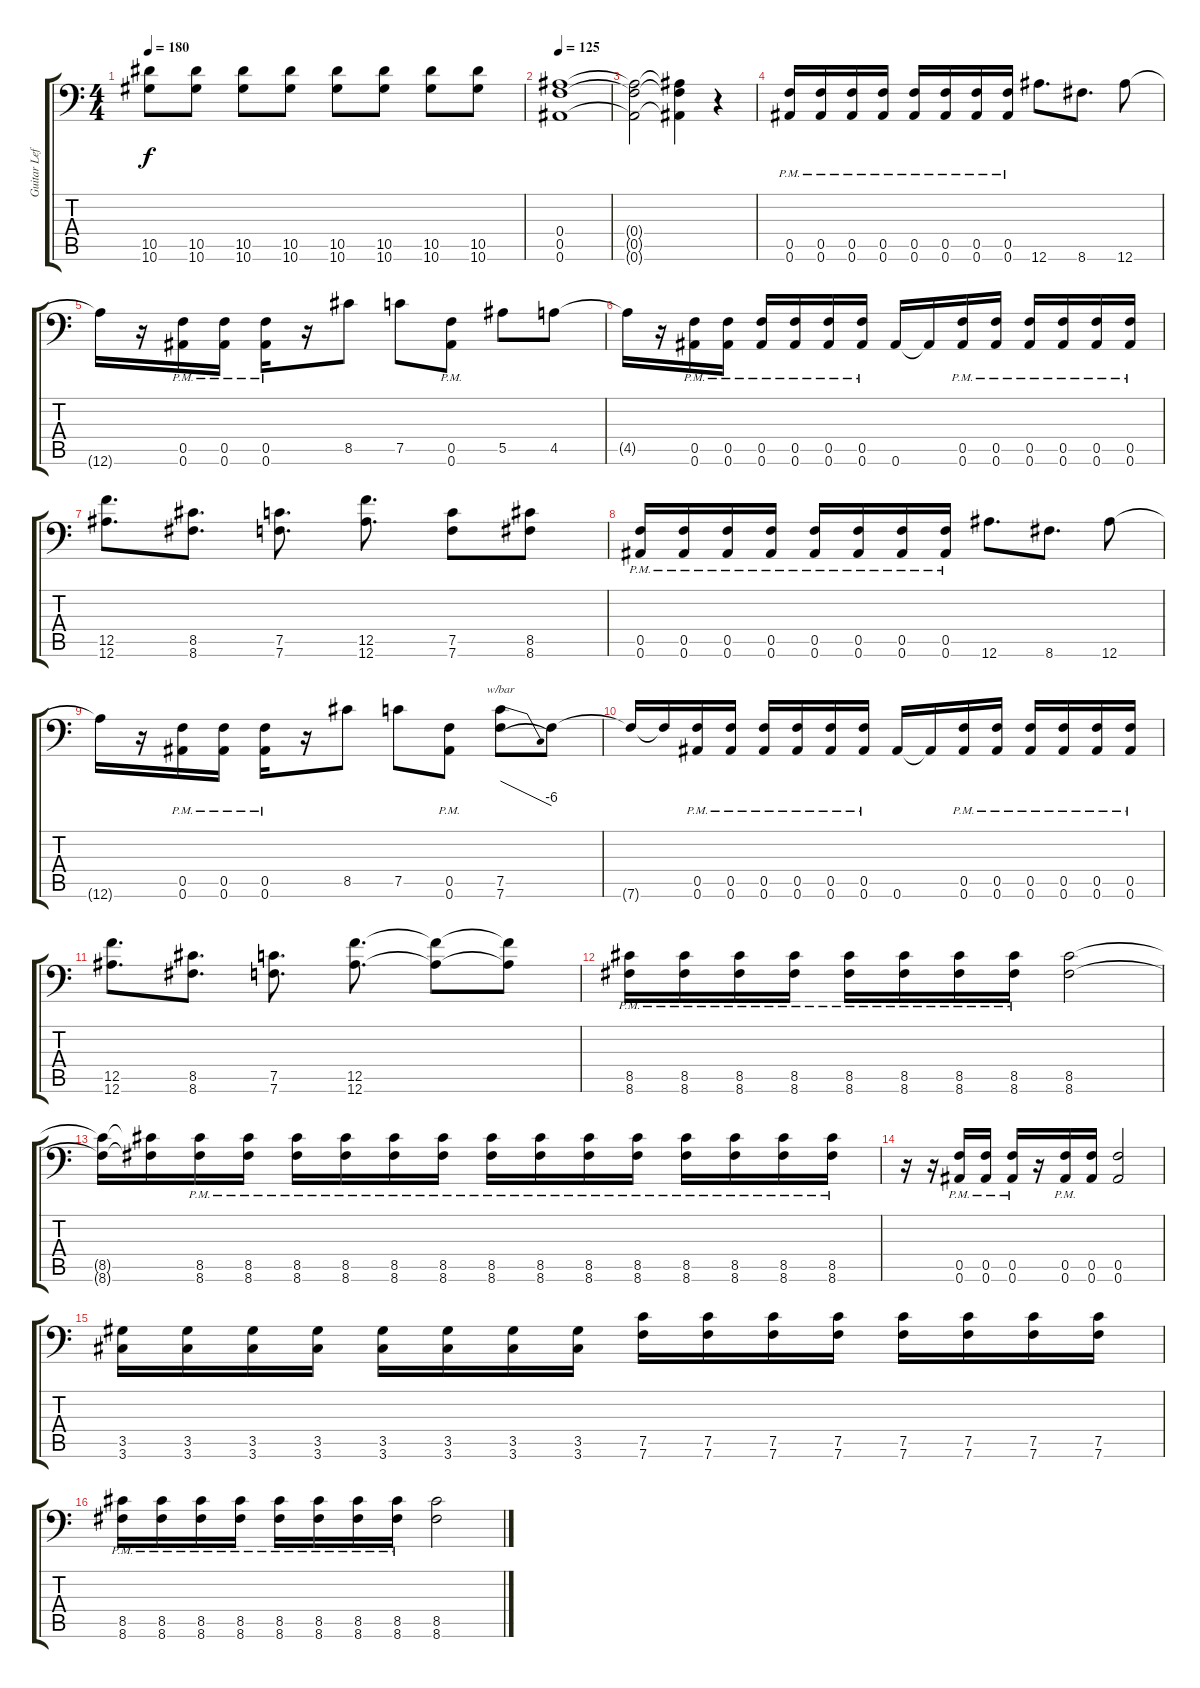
\track ("Guitar Left" "Guitar Lef") {instrument distortionguitar}
\staff {score tabs}
\tuning (C4 G3 Eb3 Bb2 F2 Bb1) {hide}
\ts (4 4)
\tempo 180
\clef f4
\ks c
(10.5 10.6).8{dy f} (10.5 10.6).8 (10.5 10.6).8 (10.5 10.6).8 (10.5 10.6).8 (10.5 10.6).8 (10.5 10.6).8 (10.5 10.6).8 |
\tempo 125
(0.4 0.5 0.6).1 |
(0.4{t} 0.5{t} 0.6{t}).2 (0.4{t} 0.5{t} 0.6{t}).4 r.4 |
(0.5{pm} 0.6{pm}).16 (0.5{pm} 0.6{pm}).16 (0.5{pm} 0.6{pm}).16 (0.5{pm} 0.6{pm}).16 (0.5{pm} 0.6{pm}).16 (0.5{pm} 0.6{pm}).16 (0.5{pm} 0.6{pm}).16 (0.5{pm} 0.6{pm}).16 12.6.8{d} 8.6.8{d} 12.6.8 |
12.6{t}.16 r.16 (0.5{pm} 0.6).16 (0.5{pm} 0.6).16 (0.5{pm} 0.6).16 r.16 8.5.8 7.5.8 (0.5{pm} 0.6).8 5.5.8 4.5.8 |
4.5{t}.16 r.16 (0.5{pm} 0.6{pm}).16 (0.5{pm} 0.6{pm}).16 (0.5{pm} 0.6{pm}).16 (0.5{pm} 0.6{pm}).16 (0.5{pm} 0.6{pm}).16 (0.5{pm} 0.6{pm}).16 0.6.16 0.6{t}.16 (0.5{pm} 0.6{pm}).16 (0.5{pm} 0.6{pm}).16 (0.5{pm} 0.6{pm}).16 (0.5{pm} 0.6{pm}).16 (0.5{pm} 0.6{pm}).16 (0.5{pm} 0.6{pm}).16 |
(12.5 12.6).8{d} (8.5 8.6).8{d} (7.5 7.6).8{d} (12.5 12.6).8{d} (7.5 7.6).8 (8.5 8.6).8 |
(0.5{pm} 0.6{pm}).16 (0.5{pm} 0.6{pm}).16 (0.5{pm} 0.6{pm}).16 (0.5{pm} 0.6{pm}).16 (0.5{pm} 0.6{pm}).16 (0.5{pm} 0.6{pm}).16 (0.5{pm} 0.6{pm}).16 (0.5{pm} 0.6{pm}).16 12.6.8{d} 8.6.8{d} 12.6.8 |
12.6{t}.16 r.16 (0.5{pm} 0.6).16 (0.5{pm} 0.6).16 (0.5{pm} 0.6).16 r.16 8.5.8 7.5.8 (0.5{pm} 0.6).8 (7.5 7.6).8{tbe (dive default 0 0 60 -24)} 7.6{t}.8 |
7.6{t}.16 7.6{t}.16 (0.5{pm} 0.6{pm}).16 (0.5{pm} 0.6{pm}).16 (0.5{pm} 0.6{pm}).16 (0.5{pm} 0.6{pm}).16 (0.5{pm} 0.6{pm}).16 (0.5{pm} 0.6{pm}).16 0.6.16 0.6{t}.16 (0.5{pm} 0.6{pm}).16 (0.5{pm} 0.6{pm}).16 (0.5{pm} 0.6{pm}).16 (0.5{pm} 0.6{pm}).16 (0.5{pm} 0.6{pm}).16 (0.5{pm} 0.6{pm}).16 |
(12.5 12.6).8{d} (8.5 8.6).8{d} (7.5 7.6).8{d} (12.5 12.6).8{d} (12.5{t} 12.6{t}).8 (12.5{t} 12.6{t}).8 |
(8.5{pm} 8.6{pm}).16 (8.5{pm} 8.6{pm}).16 (8.5{pm} 8.6{pm}).16 (8.5{pm} 8.6{pm}).16 (8.5{pm} 8.6{pm}).16 (8.5{pm} 8.6{pm}).16 (8.5{pm} 8.6{pm}).16 (8.5{pm} 8.6{pm}).16 (8.5 8.6).2 |
(8.5{t} 8.6{t}).16 (8.5{t} 8.6{t}).16 (8.5{pm} 8.6).16 (8.5{pm} 8.6).16 (8.5{pm} 8.6{pm}).16 (8.5{pm} 8.6{pm}).16 (8.5{pm} 8.6{pm}).16 (8.5{pm} 8.6{pm}).16 (8.5{pm} 8.6{pm}).16 (8.5{pm} 8.6{pm}).16 (8.5{pm} 8.6{pm}).16 (8.5{pm} 8.6{pm}).16 (8.5{pm} 8.6{pm}).16 (8.5{pm} 8.6{pm}).16 (8.5{pm} 8.6{pm}).16 (8.5{pm} 8.6{pm}).16 |
r.16 r.16 (0.5{pm} 0.6{pm}).16 (0.5{pm} 0.6{pm}).16 (0.5{pm} 0.6{pm}).16 r.16 (0.5{pm} 0.6{pm}).16 (0.5 0.6).16 (0.5 0.6).2 |
(3.5 3.6).16 (3.5 3.6).16 (3.5 3.6).16 (3.5 3.6).16 (3.5 3.6).16 (3.5 3.6).16 (3.5 3.6).16 (3.5 3.6).16 (7.5 7.6).16 (7.5 7.6).16 (7.5 7.6).16 (7.5 7.6).16 (7.5 7.6).16 (7.5 7.6).16 (7.5 7.6).16 (7.5 7.6).16 |
(8.5{pm} 8.6{pm}).16 (8.5{pm} 8.6{pm}).16 (8.5{pm} 8.6{pm}).16 (8.5{pm} 8.6{pm}).16 (8.5{pm} 8.6{pm}).16 (8.5{pm} 8.6{pm}).16 (8.5{pm} 8.6{pm}).16 (8.5{pm} 8.6{pm}).16 (8.5 8.6).2
